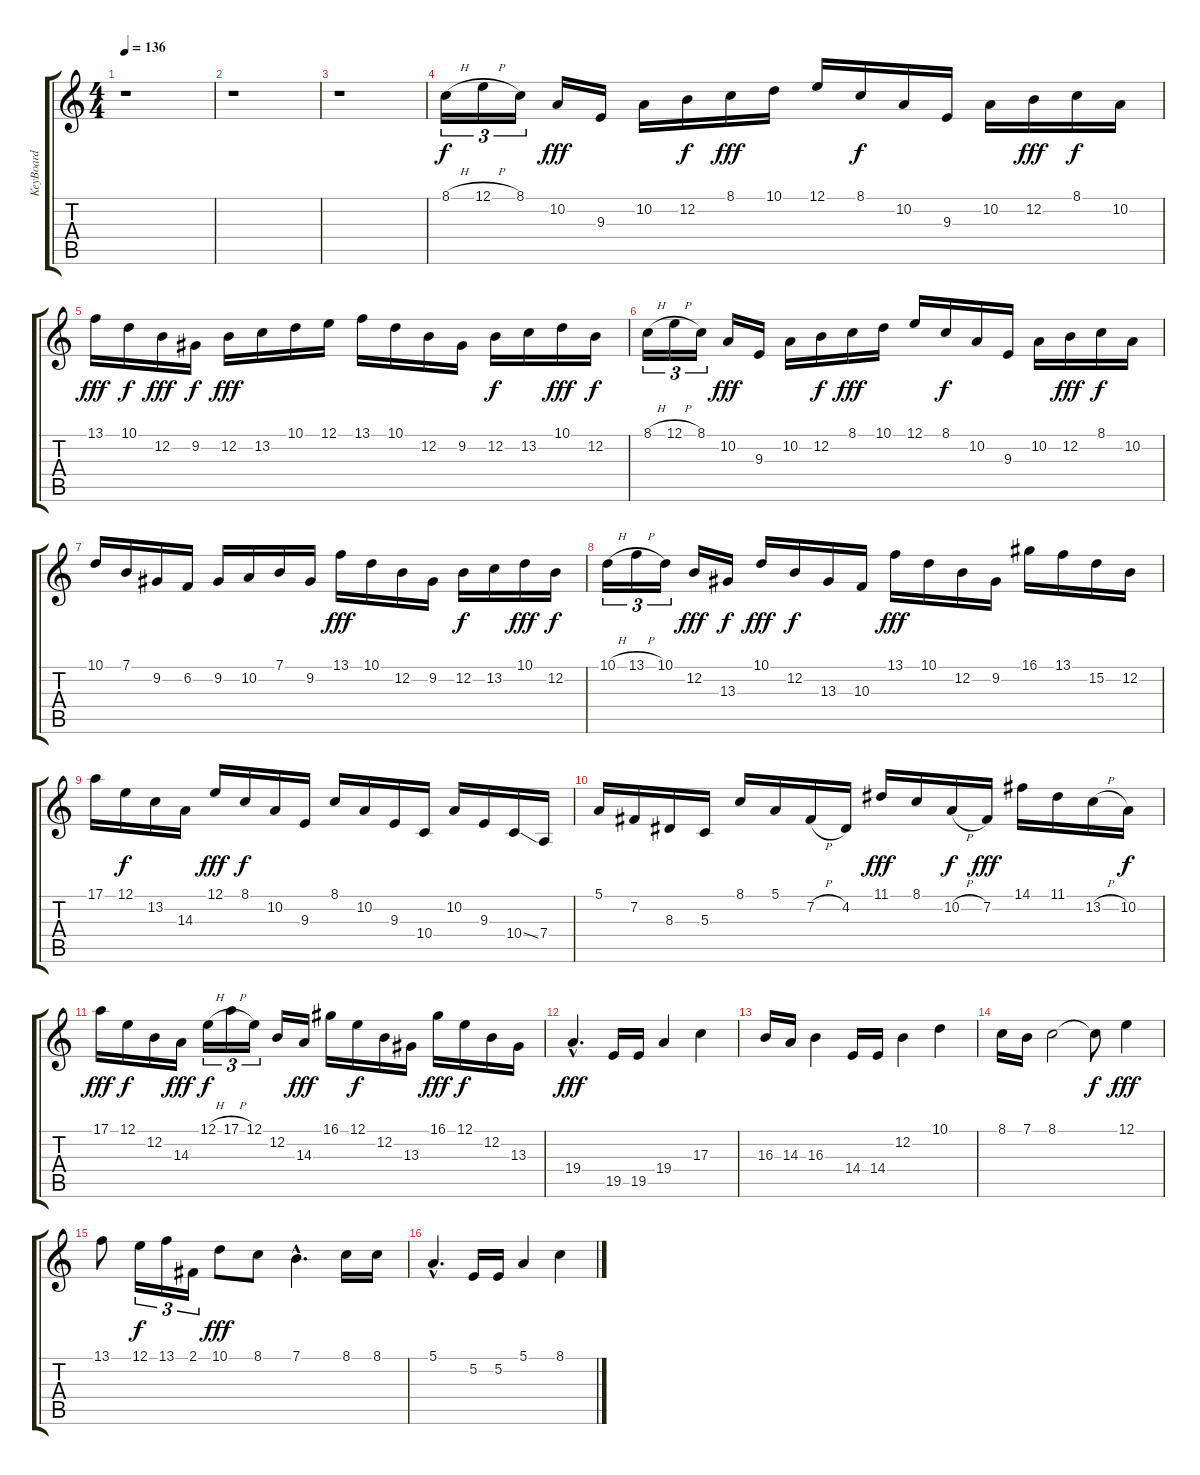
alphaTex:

\track ("KeyBoard" "KeyBoard") {instrument churchorgan}
\staff {score tabs}
\tuning (E4 B3 G3 D3 A2 E2) {hide}
\ts (4 4)
\tempo 136
\clef g2
\ks c
r.1{dy f} |
r.1 |
r.1 |
8.1{h}.16{tu (3 2)} 12.1{h}.16{tu (3 2)} 8.1.16{tu (3 2)} 10.2.16{dy fff} 9.3.16 10.2.16 12.2.16{dy f} 8.1.16{dy fff} 10.1.16 12.1.16 8.1.16{dy f} 10.2.16 9.3.16 10.2.16 12.2.16{dy fff} 8.1.16{dy f} 10.2.16 |
13.1.16{dy fff} 10.1.16{dy f} 12.2.16{dy fff} 9.2.16{dy f} 12.2.16{dy fff} 13.2.16 10.1.16 12.1.16 13.1.16 10.1.16 12.2.16 9.2.16 12.2.16{dy f} 13.2.16 10.1.16{dy fff} 12.2.16{dy f} |
8.1{h}.16{tu (3 2)} 12.1{h}.16{tu (3 2)} 8.1.16{tu (3 2)} 10.2.16{dy fff} 9.3.16 10.2.16 12.2.16{dy f} 8.1.16{dy fff} 10.1.16 12.1.16 8.1.16{dy f} 10.2.16 9.3.16 10.2.16 12.2.16{dy fff} 8.1.16{dy f} 10.2.16 |
10.1.16 7.1.16 9.2.16 6.2.16 9.2.16 10.2.16 7.1.16 9.2.16 13.1.16{dy fff} 10.1.16 12.2.16 9.2.16 12.2.16{dy f} 13.2.16 10.1.16{dy fff} 12.2.16{dy f} |
10.1{h}.16{tu (3 2)} 13.1{h}.16{tu (3 2)} 10.1.16{tu (3 2)} 12.2.16{dy fff} 13.3.16{dy f} 10.1.16{dy fff} 12.2.16{dy f} 13.3.16 10.3.16 13.1.16{dy fff} 10.1.16 12.2.16 9.2.16 16.1.16 13.1.16 15.2.16 12.2.16 |
17.1.16 12.1.16{dy f} 13.2.16 14.3.16 12.1.16{dy fff} 8.1.16{dy f} 10.2.16 9.3.16 8.1.16 10.2.16 9.3.16 10.4.16 10.2.16 9.3.16 10.4{ss}.16 7.4.16 |
5.1.16 7.2.16 8.3.16 5.3.16 8.1.16 5.1.16 7.2{h}.16 4.2.16 11.1.16{dy fff} 8.1.16 10.2{h}.16{dy f} 7.2.16{dy fff} 14.1.16 11.1.16 13.2{h}.16 10.2.16{dy f} |
17.1.16{dy fff} 12.1.16{dy f} 12.2.16 14.3.16{dy fff} 12.1{h}.16{tu (3 2) dy f} 17.1{h}.16{tu (3 2)} 12.1.16{tu (3 2)} 12.2.16 14.3.16{dy fff} 16.1.16 12.1.16{dy f} 12.2.16 13.3.16 16.1.16{dy fff} 12.1.16{dy f} 12.2.16 13.3.16 |
19.4{hac}.4{d dy fff} 19.5.16 19.5.16 19.4.4 17.3.4 |
16.3.16 14.3.16 16.3.4 14.4.16 14.4.16 12.2.4 10.1.4 |
8.1.16 7.1.16 8.1.2 8.1{t}.8{dy f} 12.1.4{dy fff} |
13.1.8 12.1.16{tu (3 2) dy f} 13.1.16{tu (3 2)} 2.1.16{tu (3 2)} 10.1.8{dy fff} 8.1.8 7.1{hac}.4{d} 8.1.16 8.1.16 |
5.1{hac}.4{d} 5.2.16 5.2.16 5.1.4 8.1.4
